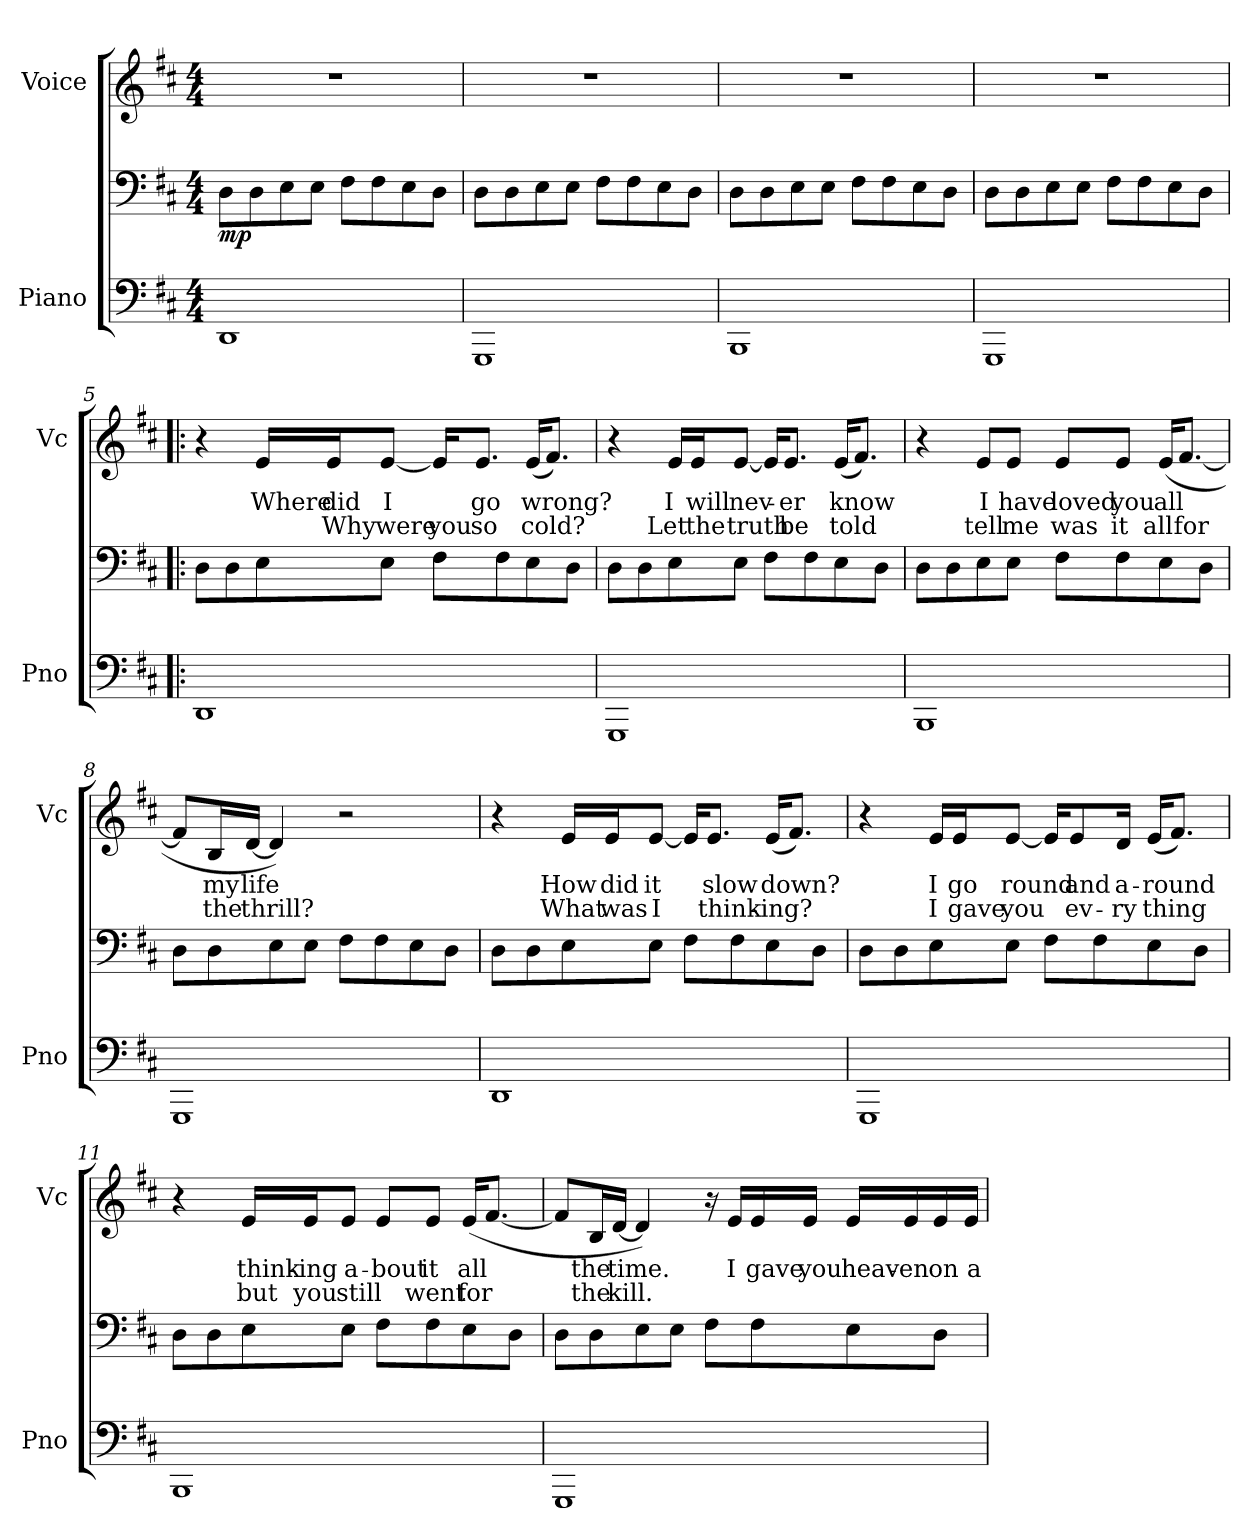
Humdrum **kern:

**kern	**kern	**dynam	**kern	**text	**text
*part2	*part2	*part2	*part1	*part1	*part1
*staff3	*staff2	*staff2/3	*staff1	*staff1	*staff1
*I"Piano	*	*	*I"Voice	*	*
*I'Pno	*	*	*I'Vc	*	*
*clefF4	*clefF4	*	*clefG2	*	*
*k[f#c#]	*k[f#c#]	*	*k[f#c#]	*	*
*M4/4	*M4/4	*	*M4/4	*	*
*MM84	*MM84	*	*MM84	*	*
=1	=1	=1	=1	=1	=1
!	!	!LO:DY:b	!	!	!
1DD	8D\L	mp	1r	.	.
.	8D\	.	.	.	.
.	8E\	.	.	.	.
.	8E\J	.	.	.	.
.	8F#\L	.	.	.	.
.	8F#\	.	.	.	.
.	8E\	.	.	.	.
.	8D\J	.	.	.	.
=2	=2	=2	=2	=2	=2
1GGG	8D\L	.	1r	.	.
.	8D\	.	.	.	.
.	8E\	.	.	.	.
.	8E\J	.	.	.	.
.	8F#\L	.	.	.	.
.	8F#\	.	.	.	.
.	8E\	.	.	.	.
.	8D\J	.	.	.	.
=3	=3	=3	=3	=3	=3
1BBB	8D\L	.	1r	.	.
.	8D\	.	.	.	.
.	8E\	.	.	.	.
.	8E\J	.	.	.	.
.	8F#\L	.	.	.	.
.	8F#\	.	.	.	.
.	8E\	.	.	.	.
.	8D\J	.	.	.	.
=4	=4	=4	=4	=4	=4
1GGG	8D\L	.	1r	.	.
.	8D\	.	.	.	.
.	8E\	.	.	.	.
.	8E\J	.	.	.	.
.	8F#\L	.	.	.	.
.	8F#\	.	.	.	.
.	8E\	.	.	.	.
.	8D\J	.	.	.	.
!!LO:LB:g=z
=5!|:	=5!|:	=5!|:	=5!|:	=5!|:	=5!|:
1DD	8D\L	.	4r	.	.
.	8D\	.	.	.	.
!	!	!	!	!LO:LY:b	!
.	8E\	.	16e/LL	Where	.
!	!	!	!	!LO:LY:b	!LO:LY:b
.	.	.	16e/J	did	Why
!	!	!	!	!LO:LY:b	!LO:LY:b
.	8E\J	.	[8e/J	I	were
!	!	!	!	!	!LO:LY:b
.	8F#\L	.	16e/KL]	.	you
!	!	!	!	!LO:LY:b	!LO:LY:b
.	.	.	8.e/J	go	so
.	8F#\	.	.	.	.
!	!	!	!	!LO:LY:b	!LO:LY:b
.	8E\	.	(16e/KL	wrong?	cold?
.	.	.	8.f#/J)	.	.
.	8D\J	.	.	.	.
=6	=6	=6	=6	=6	=6
1GGG	8D\L	.	4r	.	.
.	8D\	.	.	.	.
!	!	!	!	!LO:LY:b	!LO:LY:b
.	8E\	.	16e/LL	I	Let
!	!	!	!	!LO:LY:b	!LO:LY:b
.	.	.	16e/J	will	the
!	!	!	!	!LO:LY:b	!LO:LY:b
.	8E\J	.	[8e/J	nev-	truth
.	8F#\L	.	16e/KL]	.	.
!	!	!	!	!LO:LY:b	!LO:LY:b
.	.	.	8.e/J	-er	be
.	8F#\	.	.	.	.
!	!	!	!	!LO:LY:b	!LO:LY:b
.	8E\	.	(16e/KL	know	told
.	.	.	8.f#/J)	.	.
.	8D\J	.	.	.	.
!!LO:LB:g=z
=7	=7	=7	=7	=7	=7
1BBB	8D\L	.	4r	.	.
.	8D\	.	.	.	.
!	!	!	!	!LO:LY:b	!LO:LY:b
.	8E\	.	8e/L	I	tell
!	!	!	!	!LO:LY:b	!LO:LY:b
.	8E\J	.	8e/J	have	me
!	!	!	!	!LO:LY:b	!LO:LY:b
.	8F#\L	.	8e/L	loved	was
!	!	!	!	!LO:LY:b	!LO:LY:b
.	8F#\	.	8e/J	you	it
!	!	!	!	!LO:LY:b	!LO:LY:b
.	8E\	.	(>16e/KL	all	all
!	!	!	!	!	!LO:LY:b
.	.	.	[8.f#/J	.	for
.	8D\J	.	.	.	.
=8	=8	=8	=8	=8	=8
1GGG	8D\L	.	8f#/L]	.	.
!	!	!	!	!LO:LY:b	!LO:LY:b
.	8D\	.	16B/L	my	the
!	!	!	!	!LO:LY:b	!LO:LY:b
.	.	.	[16d/JJ	life	thrill?
.	8E\	.	4d/])	.	.
.	8E\J	.	.	.	.
.	8F#\L	.	2r	.	.
.	8F#\	.	.	.	.
.	8E\	.	.	.	.
.	8D\J	.	.	.	.
=9	=9	=9	=9	=9	=9
1DD	8D\L	.	4r	.	.
.	8D\	.	.	.	.
!	!	!	!	!LO:LY:b	!LO:LY:b
.	8E\	.	16e/LL	How	What
!	!	!	!	!LO:LY:b	!LO:LY:b
.	.	.	16e/J	did	was
!	!	!	!	!LO:LY:b	!LO:LY:b
.	8E\J	.	[8e/J	it	I
.	8F#\L	.	16e/KL]	.	.
!	!	!	!	!LO:LY:b	!LO:LY:b
.	.	.	8.e/J	slow	think-
.	8F#\	.	.	.	.
!	!	!	!	!LO:LY:b	!LO:LY:b
.	8E\	.	(16e/KL	down?	-ing?
.	.	.	8.f#/J)	.	.
.	8D\J	.	.	.	.
!!LO:PB:g=z
=10	=10	=10	=10	=10	=10
1GGG	8D\L	.	4r	.	.
.	8D\	.	.	.	.
!	!	!	!	!LO:LY:b	!LO:LY:b
.	8E\	.	16e/LL	I	I
!	!	!	!	!LO:LY:b	!LO:LY:b
.	.	.	16e/J	go	gave
!	!	!	!	!LO:LY:b	!LO:LY:b
.	8E\J	.	[8e/J	round	you
.	8F#\L	.	16e/KL]	.	.
!	!	!	!	!LO:LY:b	!LO:LY:b
.	.	.	8e/	and	ev-
.	8F#\	.	.	.	.
!	!	!	!	!LO:LY:b	!LO:LY:b
.	.	.	16d/Jk	a-	-ry
!	!	!	!	!LO:LY:b	!LO:LY:b
.	8E\	.	(16e/KL	-round	thing
.	.	.	8.f#/J)	.	.
.	8D\J	.	.	.	.
=11	=11	=11	=11	=11	=11
1BBB	8D\L	.	4r	.	.
.	8D\	.	.	.	.
!	!	!	!	!LO:LY:b	!LO:LY:b
.	8E\	.	16e/LL	think-	but
!	!	!	!	!LO:LY:b	!LO:LY:b
.	.	.	16e/J	-ing	you
!	!	!	!	!LO:LY:b	!LO:LY:b
.	8E\J	.	8e/J	a-	still
!	!	!	!	!LO:LY:b	!
.	8F#\L	.	8e/L	-bout	.
!	!	!	!	!LO:LY:b	!LO:LY:b
.	8F#\	.	8e/J	it	went
!	!	!	!	!LO:LY:b	!LO:LY:b
.	8E\	.	(>16e/KL	all	for
.	.	.	[8.f#/J	.	.
.	8D\J	.	.	.	.
!!LO:LB:g=z
=12	=12	=12	=12	=12	=12
1GGG	8D\L	.	8f#/L]	.	.
!	!	!	!	!LO:LY:b	!LO:LY:b
.	8D\	.	16B/L	the	the
!	!	!	!	!LO:LY:b	!LO:LY:b
.	.	.	[16d/JJ	time.	kill.
.	8E\	.	4d/])	.	.
.	8E\J	.	.	.	.
.	8F#\L	.	16r	.	.
!	!	!	!	!LO:LY:b	!
.	.	.	16e/LL	I	.
!	!	!	!	!LO:LY:b	!
.	8F#\	.	16e/	gave	.
!	!	!	!	!LO:LY:b	!
.	.	.	16e/JJ	you	.
!	!	!	!	!LO:LY:b	!
.	8E\	.	16e/LL	heav-	.
!	!	!	!	!LO:LY:b	!
.	.	.	16e/	-en	.
!	!	!	!	!LO:LY:b	!
.	8D\J	.	16e/	on	.
!	!	!	!	!LO:LY:b	!
.	.	.	16e/JJ	a	.
=	=	=	=	=	=
*-	*-	*-	*-	*-	*-
